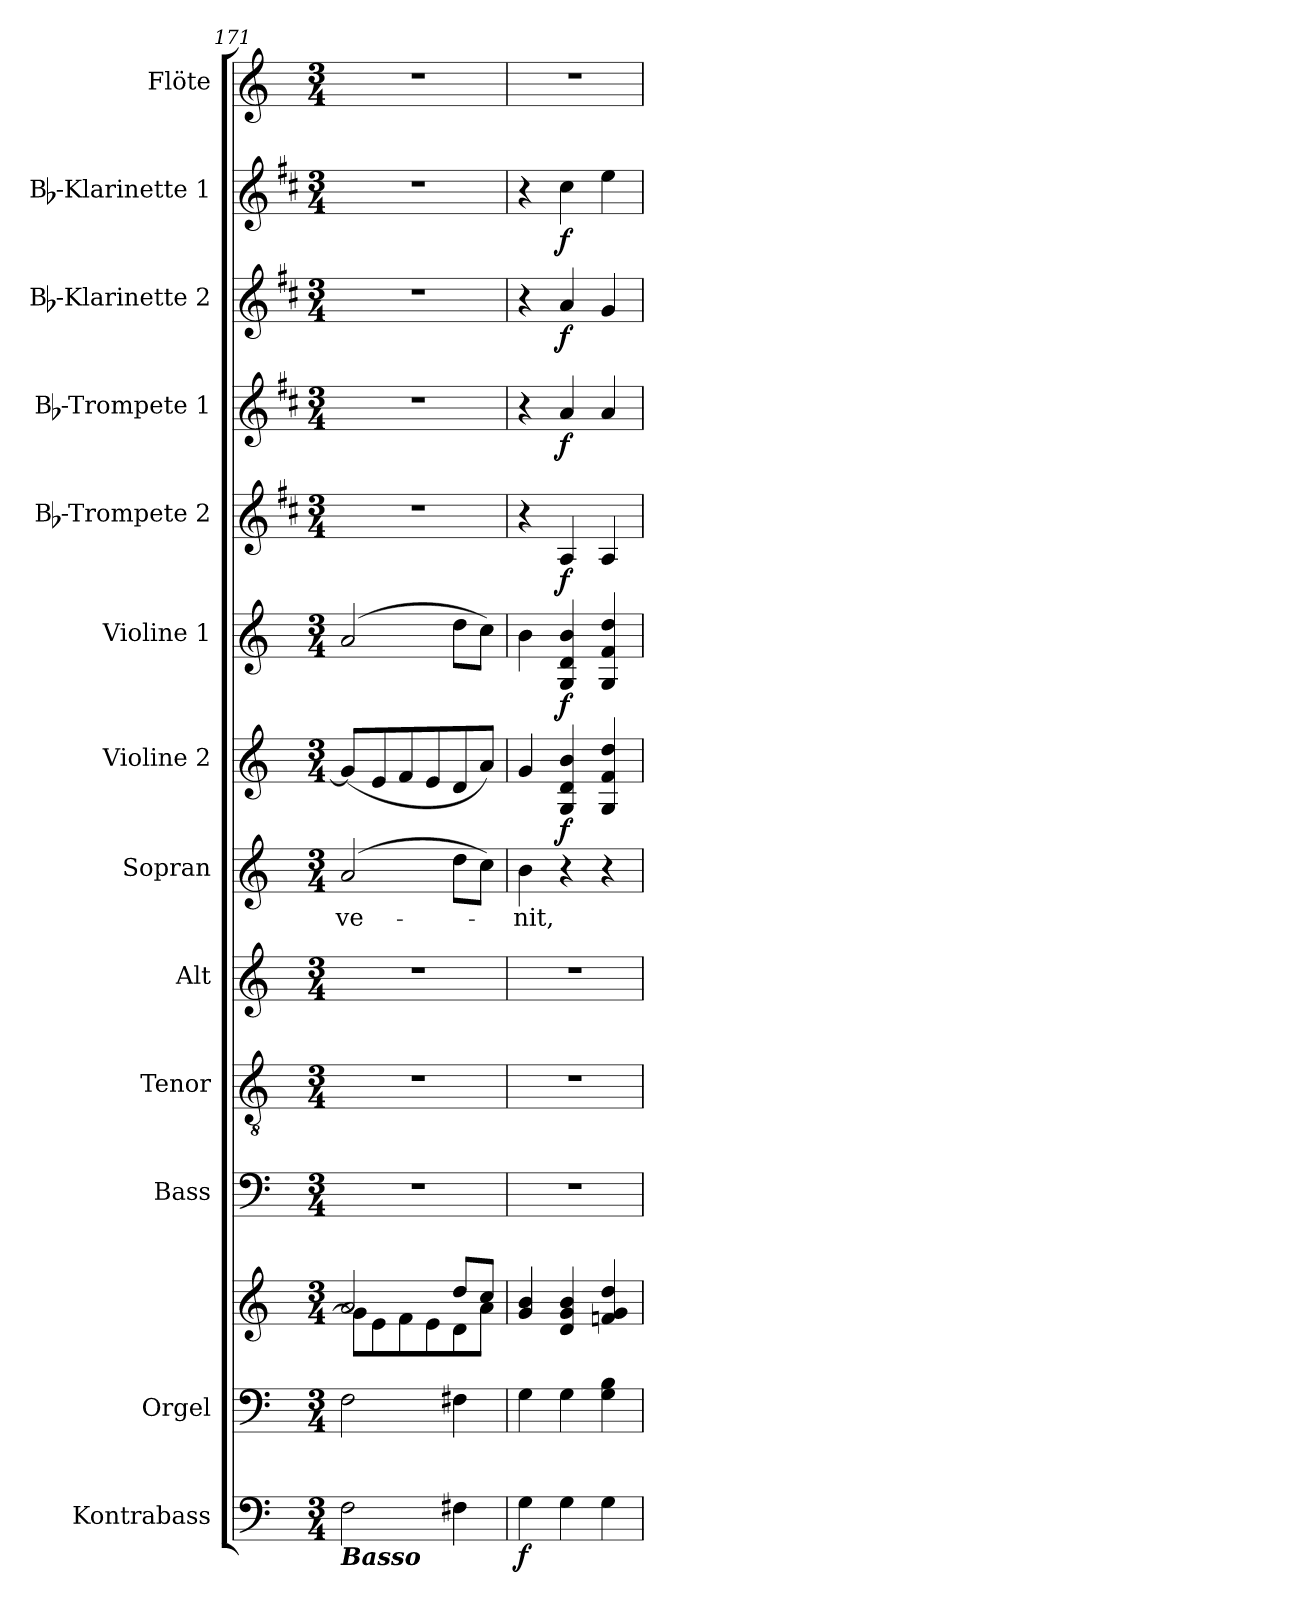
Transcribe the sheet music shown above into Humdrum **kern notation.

**kern	**dynam	**kern	**kern	**kern	**kern	**kern	**kern	**text	**kern	**dynam	**kern	**dynam	**kern	**dynam	**kern	**dynam	**kern	**dynam	**kern	**dynam	**kern
*part13	*part13	*part12	*part12	*part11	*part10	*part9	*part8	*part8	*part7	*part7	*part6	*part6	*part5	*part5	*part4	*part4	*part3	*part3	*part2	*part2	*part1
*staff14	*staff14	*staff13	*staff12	*staff11	*staff10	*staff9	*staff8	*staff8	*staff7	*staff7	*staff6	*staff6	*staff5	*staff5	*staff4	*staff4	*staff3	*staff3	*staff2	*staff2	*staff1
*I"Kontrabass	*	*I"Orgel	*	*I"Bass	*I"Tenor	*I"Alt	*I"Sopran	*	*I"Violine 2	*	*I"Violine 1	*	*I"Bb-Trompete 2	*	*I"Bb-Trompete 1	*	*I"Bb-Klarinette 2	*	*I"Bb-Klarinette 1	*	*I"Flöte
*I'Kb.	*	*I'Org.	*	*I'B.	*I'T.	*I'A.	*I'S.	*	*I'Vl. 2	*	*I'Vl. 1	*	*I'Bb Trp. 2	*	*I'Bb Trp. 1	*	*I'Bb Kl. 2	*	*I'Bb Kl. 1	*	*I'Fl.
*clefF4	*	*clefF4	*clefG2	*clefF4	*clefGv2	*clefG2	*clefG2	*	*clefG2	*	*clefG2	*	*clefG2	*	*clefG2	*	*clefG2	*	*clefG2	*	*clefG2
*ITrd7c12	*	*	*	*	*	*	*	*	*	*	*	*	*ITrd1c2	*	*ITrd1c2	*	*ITrd1c2	*	*ITrd1c2	*	*
*k[]	*	*k[]	*k[]	*k[]	*k[]	*k[]	*k[]	*	*k[]	*	*k[]	*	*k[]	*	*k[]	*	*k[]	*	*k[]	*	*k[]
*C:	*	*C:	*C:	*C:	*C:	*C:	*C:	*	*C:	*	*C:	*	*C:	*	*C:	*	*C:	*	*C:	*	*C:
*M3/4	*	*M3/4	*M3/4	*M3/4	*M3/4	*M3/4	*M3/4	*	*M3/4	*	*M3/4	*	*M3/4	*	*M3/4	*	*M3/4	*	*M3/4	*	*M3/4
=171	=171	=171	=171	=171	=171	=171	=171	=171	=171	=171	=171	=171	=171	=171	=171	=171	=171	=171	=171	=171	=171
*	*	*	*^	*	*	*	*	*	*	*	*	*	*	*	*	*	*	*	*	*	*
!LO:TX:b:Bi:t=Basso	!	!	!	!	!	!	!	!	!	!	!	!	!	!	!	!	!	!	!	!	!	!
!	!	!	!	!	!	!	!	!	!LO:LY:b	!	!	!	!	!	!	!	!	!	!	!	!	!
2FF\	.	2F\	2a/	8g\L]	2.r	2.r	2.r	(2a/	ve-	(<8g/L]	.	(2a/	.	2.r	.	2.r	.	2.r	.	2.r	.	2.r
.	.	.	.	8e\	.	.	.	.	.	8e/	.	.	.	.	.	.	.	.	.	.	.	.
.	.	.	.	8f\	.	.	.	.	.	8f/	.	.	.	.	.	.	.	.	.	.	.	.
.	.	.	.	8e\	.	.	.	.	.	8e/	.	.	.	.	.	.	.	.	.	.	.	.
4FF#X\	.	4F#X\	8dd/L	8d\	.	.	.	8dd\L	.	8d/	.	8dd\L	.	.	.	.	.	.	.	.	.	.
.	.	.	8cc/J	8a\J	.	.	.	8cc\J)	.	8a/J)	.	8cc\J)	.	.	.	.	.	.	.	.	.	.
=172	=172	=172	=172	=172	=172	=172	=172	=172	=172	=172	=172	=172	=172	=172	=172	=172	=172	=172	=172	=172	=172	=172
!	!LO:DY:b	!	!	!	!	!	!	!	!LO:LY:b	!	!	!	!	!	!	!	!	!	!	!	!	!
*	*	*	*v	*v	*	*	*	*	*	*	*	*	*	*	*	*	*	*	*	*	*	*
4GG\	f	4G\	4g/ 4b/	2.r	2.r	2.r	4b\	-nit,	4g/	.	4b\	.	4r	.	4r	.	4r	.	4r	.	2.r
!	!	!	!	!	!	!	!	!	!	!LO:DY:b	!	!LO:DY:b	!	!LO:DY:b	!	!LO:DY:b	!	!LO:DY:b	!	!LO:DY:b	!
4GG\	.	4G\	4d/ 4g/ 4b/	.	.	.	4r	.	4G/ 4d/ 4b/	f	4G/ 4d/ 4b/	f	4G/	f	4g/	f	4g/	f	4b\	f	.
4GG\	.	4G\ 4B\	4fn/ 4g/ 4dd/	.	.	.	4r	.	4G/ 4f/ 4dd/	.	4G/ 4f/ 4dd/	.	4G/	.	4g/	.	4f/	.	4dd\	.	.
=	=	=	=	=	=	=	=	=	=	=	=	=	=	=	=	=	=	=	=	=	=
*-	*-	*-	*-	*-	*-	*-	*-	*-	*-	*-	*-	*-	*-	*-	*-	*-	*-	*-	*-	*-	*-
